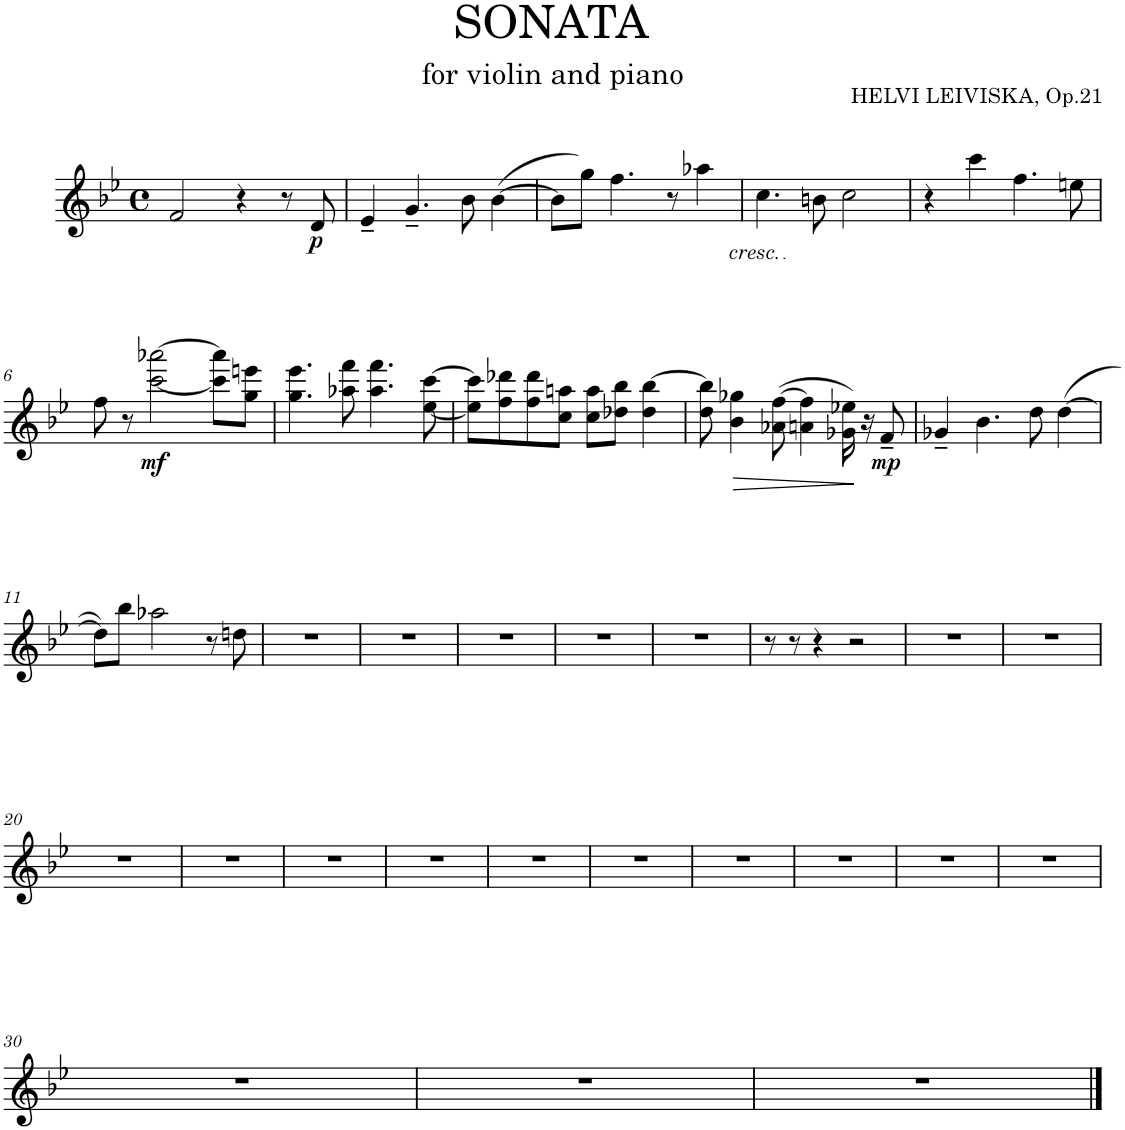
**kern	**dynam
*part1	*part1
*staff1	*staff1
*I"Violin	*
*I'Vln.	*
*clefG2	*
*k[b-e-]	*
*M4/4	*
*met(c)	*
=1	=1
2f/	.
4r	.
8r	.
!	!LO:DY:b
8d/	p
=2	=2
4e-~/	.
4.g~/	.
8b-\	.
([4b-\	.
=3	=3
8b-\L])	.
8gg\J	.
4.ff\	.
8r	.
!LO:TX:b:i:t=cresc.	!
4aa-X\	.
=4	=4
4.cc\	.
8bn\	.
2cc\	.
=5	=5
4r	.
4ccc\	.
4.ff\	.
8een\	.
!!LO:LB:g=z
=6	=6
8ff\	.
8r	.
!	!LO:DY:b
[2ccc\ [2aaa-X\	mf
8ccc\] 8aaa-\]L	.
8gg\ 8eeen\J	.
=7	=7
4.gg\ 4.eee-\	.
8aa-X\ 8fff\	.
4.aa-\ 4.fff\	.
[8ee-\ [8ccc\	.
=8	=8
8ee-\] 8ccc\]L	.
8ff\ 8ddd-X\	.
8ff\ 8ddd-\	.
8cc\ 8aan\J	.
8cc\ 8aa\L	.
8dd-X\ 8bb-\J	.
4dd-\ [4bb-\	.
=9	=9
8dd\ 8bb-\]	.
!	!LO:HP:b
4b-\ 4gg-X\	>
(8a-X\ [8ff\	.
4an\ 4ff\])	.
16g-X\ 16ee-X\	.
16r	]
!	!LO:DY:b
8f~/	mp
=10	=10
4g-X~/	.
4.b-\	.
8dd\	.
([4dd\	.
!!LO:LB:g=z
=11	=11
8dd\L])	.
8bb-\J	.
2aa-X\	.
8r	.
8ddn\	.
=12	=12
1r	.
=13	=13
1r	.
=14	=14
1r	.
=15	=15
1r	.
=16	=16
1r	.
=17	=17
8r	.
8r	.
4r	.
2r	.
=18	=18
1r	.
=19	=19
1r	.
!!LO:LB:g=z
=20	=20
1r	.
=21	=21
1r	.
=22	=22
1r	.
=23	=23
1r	.
=24	=24
1r	.
=25	=25
1r	.
=26	=26
1r	.
=27	=27
1r	.
=28	=28
1r	.
=29	=29
1r	.
!!LO:LB:g=z
=30	=30
1r	.
=31	=31
1r	.
=32	=32
1r	.
==	==
*-	*-
